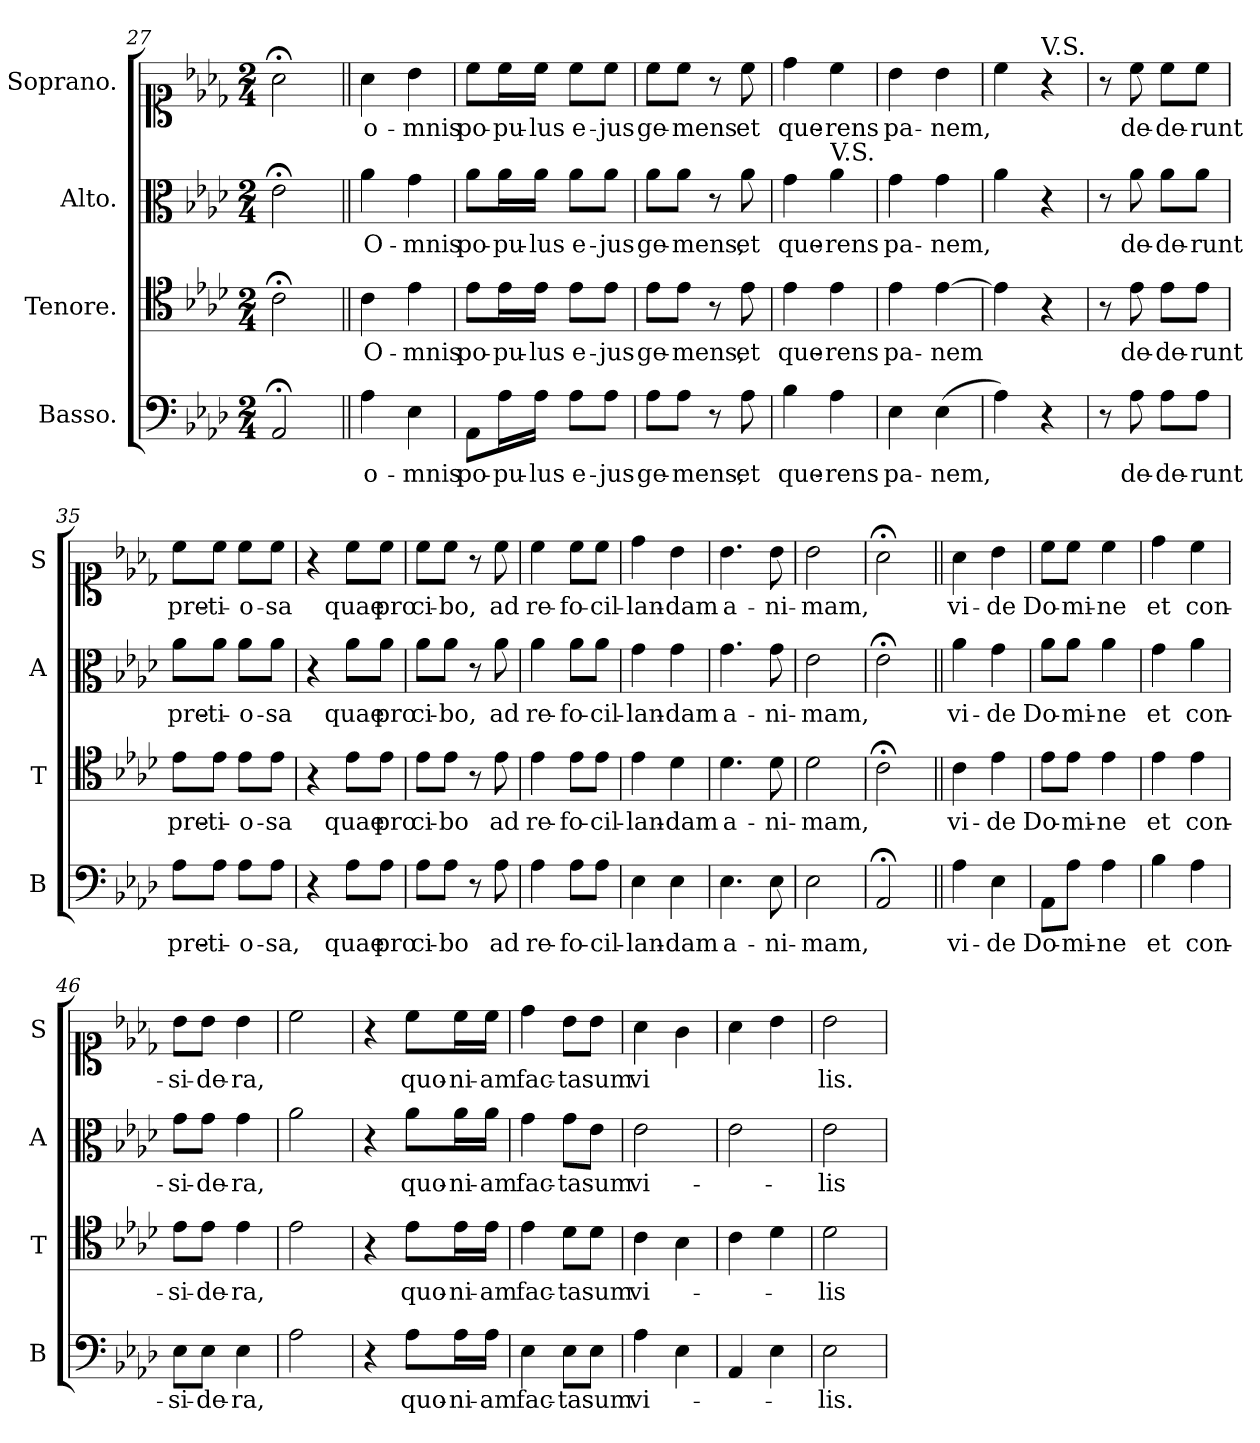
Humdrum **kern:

**kern	**text	**kern	**text	**kern	**text	**kern	**text
*part4	*part4	*part3	*part3	*part2	*part2	*part1	*part1
*staff4	*staff4	*staff3	*staff3	*staff2	*staff2	*staff1	*staff1
*I"Basso.	*	*I"Tenore.	*	*I"Alto.	*	*I"Soprano.	*
*I'B	*	*I'T	*	*I'A	*	*I'S	*
*clefF4	*	*clefC4	*	*clefC3	*	*clefC1	*
*k[b-e-a-d-]	*	*k[b-e-a-d-]	*	*k[b-e-a-d-]	*	*k[b-e-a-d-]	*
*A-:	*	*A-:	*	*A-:	*	*A-:	*
*M2/4	*	*M2/4	*	*M2/4	*	*M2/4	*
=27	=27	=27	=27	=27	=27	=27	=27
2AA-;</	.	2c;<\	.	2e-;<\	.	2a-;<\	.
=28||	=28||	=28||	=28||	=28||	=28||	=28||	=28||
4A-\	o-	4c\	O-	4a-\	O-	4a-\	o-
4E-\	-mnis	4e-\	-mnis	4g\	-mnis	4b-\	-mnis
=29	=29	=29	=29	=29	=29	=29	=29
8AA-\L	po-	8e-\L	po-	8a-\L	po-	8cc\L	po-
16A-\L	-pu-	16e-\L	-pu-	16a-\L	-pu-	16cc\L	-pu-
16A-\JJ	-lus	16e-\JJ	-lus	16a-\JJ	-lus	16cc\JJ	-lus
8A-\L	e-	8e-\L	e-	8a-\L	e-	8cc\L	e-
8A-\J	-jus	8e-\J	-jus	8a-\J	-jus	8cc\J	-jus
=30	=30	=30	=30	=30	=30	=30	=30
8A-\L	ge-	8e-\L	ge-	8a-\L	ge-	8cc\L	ge-
8A-\J	-mens,	8e-\J	-mens,	8a-\J	-mens,	8cc\J	-mens
8r	.	8r	.	8r	.	8r	.
8A-\	et	8e-\	et	8a-\	et	8cc\	et
=31	=31	=31	=31	=31	=31	=31	=31
4B-\	que-	4e-\	que-	4g\	que-	4dd-\	que-
!	!	!	!	!LO:TX:a:t=V.S.	!	!	!
4A-\	-rens	4e-\	-rens	4a-\	-rens	4cc\	-rens
=32	=32	=32	=32	=32	=32	=32	=32
4E-\	pa-	4e-\	pa-	4g\	pa-	4b-\	pa-
(4E-\	-nem,	[4e-\	-nem	4g\	-nem,	4b-\	-nem,
=33	=33	=33	=33	=33	=33	=33	=33
4A-\)	.	4e-\]	.	4a-\	.	4cc\	.
!	!	!	!	!	!	!LO:TX:a:t=V.S.	!
4r	.	4r	.	4r	.	4r	.
=34	=34	=34	=34	=34	=34	=34	=34
8r	.	8r	.	8r	.	8r	.
8A-\	de-	8e-\	de-	8a-\	de-	8cc\	de-
8A-\L	-de-	8e-\L	-de-	8a-\L	-de-	8cc\L	-de-
8A-\J	-runt	8e-\J	-runt	8a-\J	-runt	8cc\J	-runt
=35	=35	=35	=35	=35	=35	=35	=35
8A-\L	pre-	8e-\L	pre-	8a-\L	pre-	8cc\L	pre-
8A-\J	-ti-	8e-\J	-ti-	8a-\J	-ti-	8cc\J	-ti-
8A-\L	-o-	8e-\L	-o-	8a-\L	-o-	8cc\L	-o-
8A-\J	-sa,	8e-\J	-sa	8a-\J	-sa	8cc\J	-sa
=36	=36	=36	=36	=36	=36	=36	=36
4r	.	4r	.	4r	.	4r	.
8A-\L	quae	8e-\L	quae	8a-\L	quae	8cc\L	quae
8A-\J	pro	8e-\J	pro	8a-\J	pro	8cc\J	pro
=37	=37	=37	=37	=37	=37	=37	=37
8A-\L	ci-	8e-\L	ci-	8a-\L	ci-	8cc\L	ci-
8A-\J	-bo	8e-\J	-bo	8a-\J	-bo,	8cc\J	-bo,
8r	.	8r	.	8r	.	8r	.
8A-\	ad	8e-\	ad	8a-\	ad	8cc\	ad
=38	=38	=38	=38	=38	=38	=38	=38
4A-\	re-	4e-\	re-	4a-\	re-	4cc\	re-
8A-\L	-fo-	8e-\L	-fo-	8a-\L	-fo-	8cc\L	-fo-
8A-\J	-cil-	8e-\J	-cil-	8a-\J	-cil-	8cc\J	-cil-
=39	=39	=39	=39	=39	=39	=39	=39
4E-\	-lan-	4e-\	-lan-	4g\	-lan-	4dd-\	-lan-
4E-\	-dam	4d-\	-dam	4g\	-dam	4b-\	-dam
=40	=40	=40	=40	=40	=40	=40	=40
4.E-\	a-	4.d-\	a-	4.g\	a-	4.b-\	a-
8E-\	-ni-	8d-\	-ni-	8g\	-ni-	8b-\	-ni-
=41	=41	=41	=41	=41	=41	=41	=41
2E-\	-mam,	2d-\	-mam,	2e-\	-mam,	2b-\	-mam,
=42	=42	=42	=42	=42	=42	=42	=42
2AA-;</	.	2c;<\	.	2e-;<\	.	2a-;<\	.
=43||	=43||	=43||	=43||	=43||	=43||	=43||	=43||
4A-\	vi-	4c\	vi-	4a-\	vi-	4a-\	vi-
4E-\	-de	4e-\	-de	4g\	-de	4b-\	-de
=44	=44	=44	=44	=44	=44	=44	=44
8AA-\L	Do-	8e-\L	Do-	8a-\L	Do-	8cc\L	Do-
8A-\J	-mi-	8e-\J	-mi-	8a-\J	-mi-	8cc\J	-mi-
4A-\	-ne	4e-\	-ne	4a-\	-ne	4cc\	-ne
=45	=45	=45	=45	=45	=45	=45	=45
4B-\	et	4e-\	et	4g\	et	4dd-\	et
4A-\	con-	4e-\	con-	4a-\	con-	4cc\	con-
=46	=46	=46	=46	=46	=46	=46	=46
8E-\L	-si-	8e-\L	-si-	8g\L	-si-	8b-\L	-si-
8E-\J	-de-	8e-\J	-de-	8g\J	-de-	8b-\J	-de-
4E-\	-ra,	4e-\	-ra,	4g\	-ra,	4b-\	-ra,
=47	=47	=47	=47	=47	=47	=47	=47
2A-\	.	2e-\	.	2a-\	.	2cc\	.
=48	=48	=48	=48	=48	=48	=48	=48
4r	.	4r	.	4r	.	4r	.
8A-\L	quo-	8e-\L	quo-	8a-\L	quo-	8cc\L	quo-
16A-\L	-ni-	16e-\L	-ni-	16a-\L	-ni-	16cc\L	-ni-
16A-\JJ	-am	16e-\JJ	-am	16a-\JJ	-am	16cc\JJ	-am
=49	=49	=49	=49	=49	=49	=49	=49
4E-\	fac-	4e-\	fac-	4g\	fac-	4dd-\	fac-
8E-\L	-ta	8d-\L	-ta	8g\L	-ta	8b-\L	-ta
8E-\J	sum	8d-\J	sum	8e-\J	sum	8b-\J	sum
=50	=50	=50	=50	=50	=50	=50	=50
4A-\	vi-	4c\	vi-	2e-\	vi-	4a-\	vi
4E-\	.	4B-\	.	.	.	4g\	.
=51	=51	=51	=51	=51	=51	=51	=51
4AA-/	.	4c\	.	2e-\	.	4a-\	.
4E-\	.	4d-\	.	.	.	4b-\	.
=52	=52	=52	=52	=52	=52	=52	=52
2E-\	-lis.	2d-\	-lis	2e-\	-lis	2b-\	lis.
=	=	=	=	=	=	=	=
*-	*-	*-	*-	*-	*-	*-	*-
